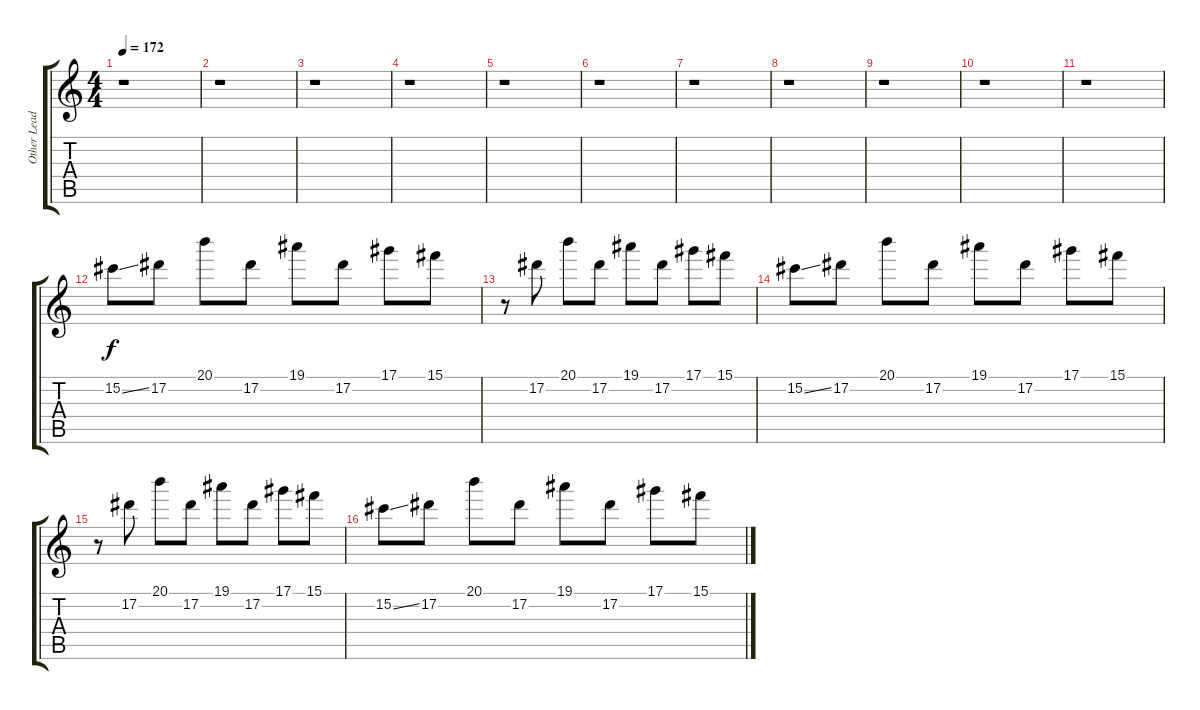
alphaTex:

\track ("Other Lead Guitar" "Other Lead") {instrument distortionguitar}
\staff {score tabs}
\tuning (Eb4 Bb3 Gb3 Db3 Ab2 Db2) {hide}
\ts (4 4)
\tempo 172
\clef g2
\ks c
r.1{dy f} |
r.1 |
r.1 |
r.1 |
r.1 |
r.1 |
r.1 |
r.1 |
r.1 |
r.1 |
r.1 |
15.2{ss}.8 17.2.8 20.1.8 17.2.8 19.1.8 17.2.8 17.1.8 15.1.8 |
r.8 17.2.8 20.1.8 17.2.8 19.1.8 17.2.8 17.1.8 15.1.8 |
15.2{ss}.8 17.2.8 20.1.8 17.2.8 19.1.8 17.2.8 17.1.8 15.1.8 |
r.8 17.2.8 20.1.8 17.2.8 19.1.8 17.2.8 17.1.8 15.1.8 |
15.2{ss}.8 17.2.8 20.1.8 17.2.8 19.1.8 17.2.8 17.1.8 15.1.8
